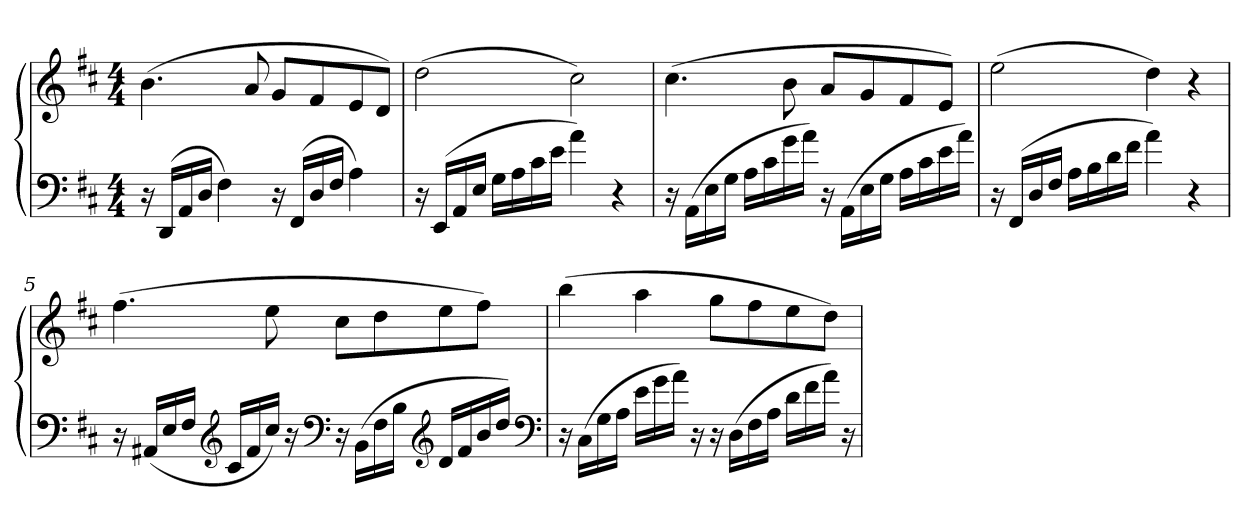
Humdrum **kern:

**kern	**kern
*part1	*part1
*staff2	*staff1
*clefF4	*clefG2
*k[f#c#]	*k[f#c#]
*M4/4	*M4/4
=1	=1
16r	(>4.b\
(>16DD/LL	.
16AA/	.
16D/JJ	.
4F#\)	.
.	8a/
16r	8g/L
(>16FF#/LL	.
16D/	8f#/
16F#/JJ	.
4A\)	8e/
.	8d/J)
=2	=2
16r	(>2dd\
(>16EE/LL	.
16AA/	.
16E/JJ	.
16G\LL	.
16A\	.
16c#\	.
16e\JJ	.
4a\)	2cc#\)
4r	.
=3	=3
16r	(>4.cc#\
(>16AA\LL	.
16E\	.
16G\JJ	.
16A\LL	.
16c#\	.
16g\	8b\
16a\JJ)	.
16r	8a/L
(>16AA\LL	.
16E\	8g/
16G\JJ	.
16A\LL	8f#/
16c#\	.
16e\	8e/J)
16a\JJ)	.
!!LO:LB:g=z
=4	=4
16r	(>2ee\
(>16FF#/LL	.
16D/	.
16F#/JJ	.
16A\LL	.
16B\	.
16d\	.
16f#\JJ	.
4a\)	4dd\)
4r	4r
=5	=5
16r	(>4.ff#\
(<16AA#X/LL	.
16E/	.
16F#/JJ	.
*clefG2	*
16c#/LL	.
16f#/	.
16cc#/JJ)	8ee\
16r	.
*clefF4	*
16r	8cc#\L
(>16BB\LL	.
16F#\	8dd\
16B\JJ	.
*clefG2	*
16d/LL	8ee\
16f#/	.
16b/	8ff#\J)
16dd/JJ)	.
*clefF4	*
!!LO:LB:g=z
=6	=6
16r	(>4bb\
(>16C#\LL	.
16G\	.
16A\JJ	.
16e\LL	4aa\
16g\	.
16a\JJ)	.
16r	.
16r	8gg\L
(>16D\LL	.
16F#\	8ff#\
16A\JJ	.
16d\LL	8ee\
16f#\	.
16a\JJ)	8dd\J)
16r	.
=	=
*-	*-
